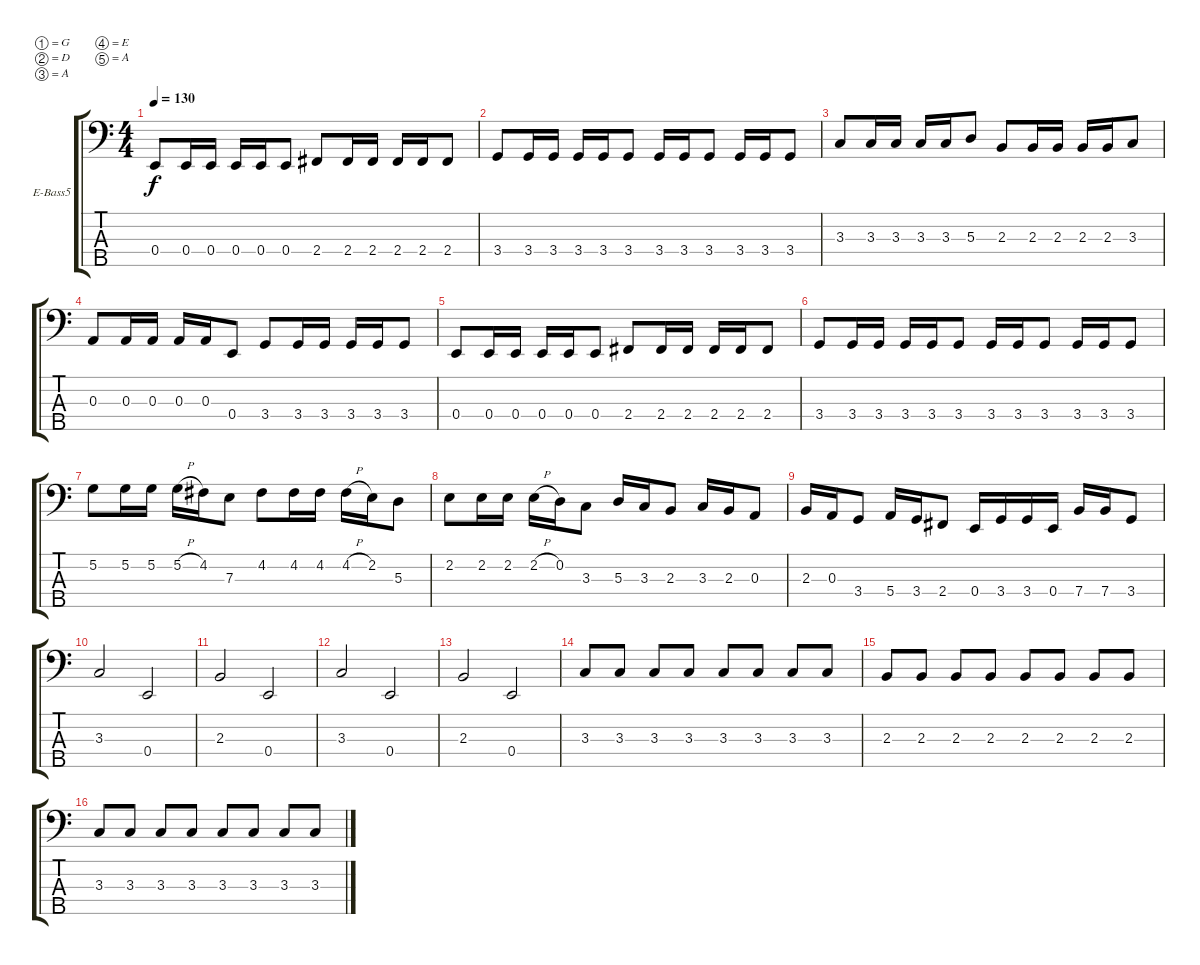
\bracketExtendMode groupsimilarinstruments
\firstSystemTrackNameOrientation horizontal
\otherSystemsTrackNameOrientation horizontal
\track ("Rob" "E-Bass5") {instrument electricbassfinger}
\staff {score tabs}
\tuning (G2 D2 A1 E1 A0)
\ts (4 4)
\tempo 130
\clef f4
\ks c
0.4.8{dy f} 0.4.16 0.4.16 0.4.16 0.4.16 0.4.8 2.4.8 2.4.16 2.4.16 2.4.16 2.4.16 2.4.8 |
3.4.8 3.4.16 3.4.16 3.4.16 3.4.16 3.4.8 3.4.16 3.4.16 3.4.8 3.4.16 3.4.16 3.4.8 |
3.3.8 3.3.16 3.3.16 3.3.16 3.3.16 5.3.8 2.3.8 2.3.16 2.3.16 2.3.16 2.3.16 3.3.8 |
0.3.8 0.3.16 0.3.16 0.3.16 0.3.16 0.4.8 3.4.8 3.4.16 3.4.16 3.4.16 3.4.16 3.4.8 |
0.4.8 0.4.16 0.4.16 0.4.16 0.4.16 0.4.8 2.4.8 2.4.16 2.4.16 2.4.16 2.4.16 2.4.8 |
3.4.8 3.4.16 3.4.16 3.4.16 3.4.16 3.4.8 3.4.16 3.4.16 3.4.8 3.4.16 3.4.16 3.4.8 |
5.2.8 5.2.16 5.2.16 5.2{h}.16 4.2.16 7.3.8 4.2.8 4.2.16 4.2.16 4.2{h}.16 2.2.16 5.3.8 |
2.2.8 2.2.16 2.2.16 2.2{h}.16 0.2.16 3.3.8 5.3.16 3.3.16 2.3.8 3.3.16 2.3.16 0.3.8 |
2.3.16 0.3.16 3.4.8 5.4.16 3.4.16 2.4.8 0.4.16 3.4.16 3.4.16 0.4.16 7.4.16 7.4.16 3.4.8 |
3.3.2 0.4.2 |
2.3.2 0.4.2 |
3.3.2 0.4.2 |
2.3.2 0.4.2 |
3.3.8 3.3.8 3.3.8 3.3.8 3.3.8 3.3.8 3.3.8 3.3.8 |
2.3.8 2.3.8 2.3.8 2.3.8 2.3.8 2.3.8 2.3.8 2.3.8 |
3.3.8 3.3.8 3.3.8 3.3.8 3.3.8 3.3.8 3.3.8 3.3.8
